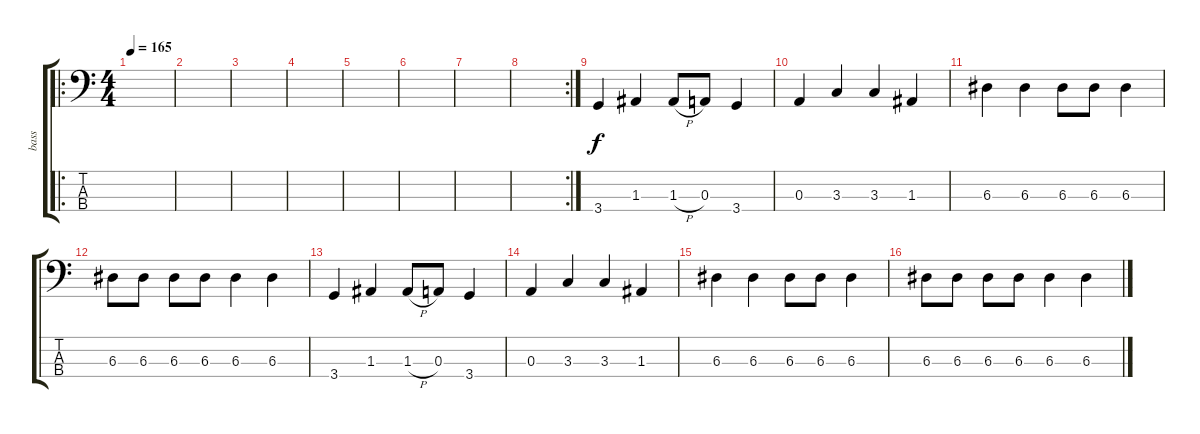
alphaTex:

\track ("bass" "bass") {instrument electricbasspick}
\staff {score tabs}
\tuning (G2 D2 A1 E1) {hide}
\ro
\ts (4 4)
\tempo 165
\clef f4
\ks c
|
|
|
|
|
|
|
\rc 2
|
3.4.4 1.3.4 1.3{h}.8 0.3.8 3.4.4 |
0.3.4 3.3.4 3.3.4 1.3.4 |
6.3.4 6.3.4 6.3.8 6.3.8 6.3.4 |
6.3.8 6.3.8 6.3.8 6.3.8 6.3.4 6.3.4 |
3.4.4 1.3.4 1.3{h}.8 0.3.8 3.4.4 |
0.3.4 3.3.4 3.3.4 1.3.4 |
6.3.4 6.3.4 6.3.8 6.3.8 6.3.4 |
6.3.8 6.3.8 6.3.8 6.3.8 6.3.4 6.3.4
